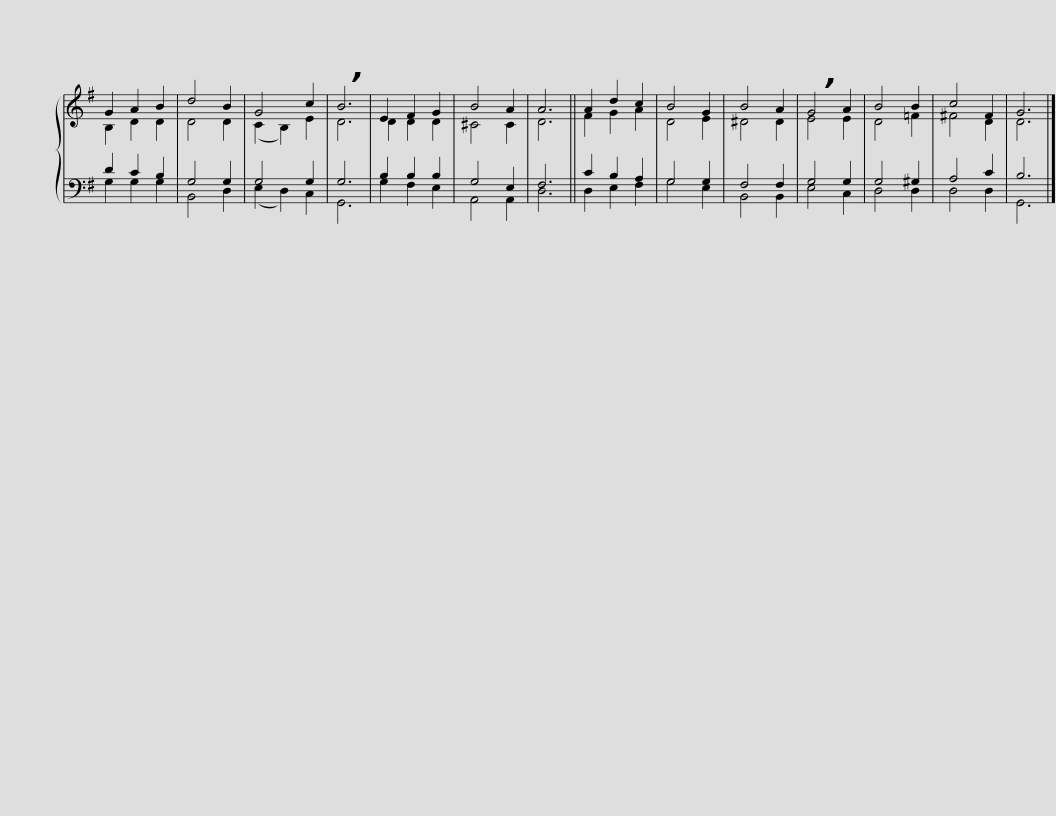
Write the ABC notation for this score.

X:1
%%score { ( 1 2 ) | ( 3 4 ) }
L:1/8
M:none
I:linebreak $
K:G
V:1 treble
V:2 treble
V:3 bass
V:4 bass
V:1
 G2 A2 B2 | d4 B2 | G4 c2 | !breath!B6 | E2 F2 G2 | %5
 B4 A2 | A6 ||$ A2 d2 c2 | B4 G2 | B4 A2 | %10
 !breath!G4 A2 | B4 B2 | c4 F2 | G6 |] %14
V:2
 B,2 D2 D2 | D4 D2 | (C2 B,2) E2 | D6 | D2 D2 D2 | %5
 ^C4 C2 | D6 ||$ F2 G2 A2 | D4 E2 | ^D4 D2 | %10
 E4 E2 | D4 =F2 | ^F4 D2 | D6 |] %14
V:3
 D2 C2 B,2 | G,4 G,2 | G,4 G,2 | G,6 | B,2 B,2 B,2 | %5
 G,4 E,2 | F,6 ||$ C2 B,2 A,2 | G,4 G,2 | F,4 F,2 | %10
 G,4 G,2 | G,4 ^G,2 | A,4 C2 | B,6 |] %14
V:4
 G,2 G,2 G,2 | B,,4 D,2 | (E,2 D,2) C,2 | G,,6 | G,2 F,2 E,2 | %5
 A,,4 A,,2 | D,6 ||$ D,2 E,2 F,2 | G,4 E,2 | B,,4 B,,2 | %10
 E,4 C,2 | D,4 D,2 | D,4 D,2 | G,,6 |] %14
